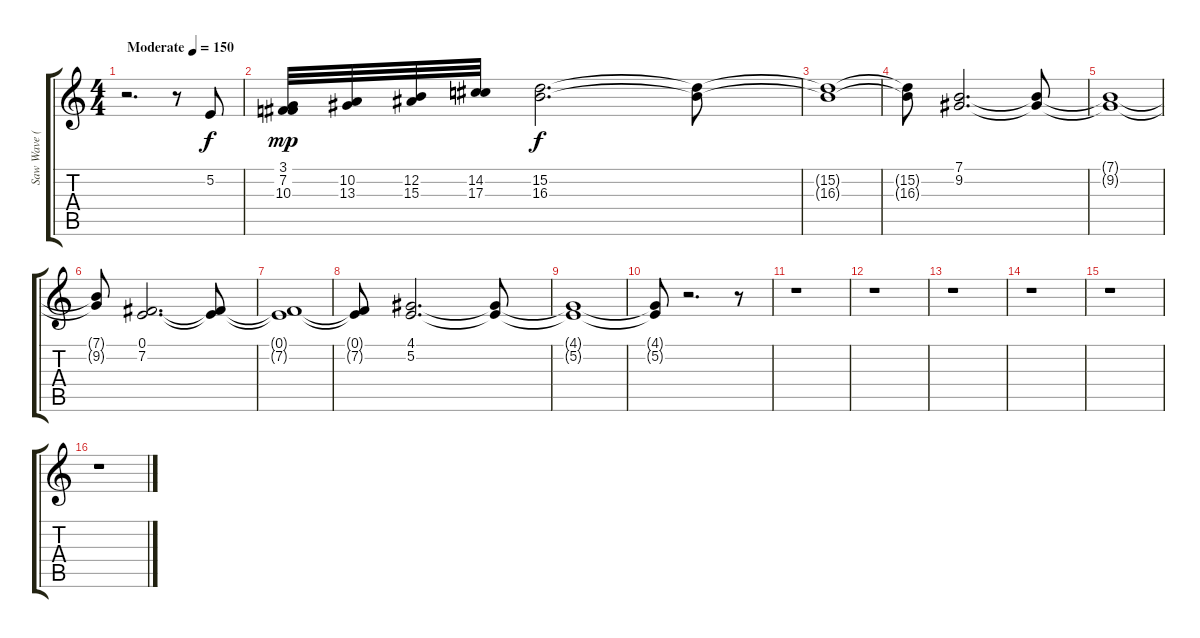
\track ("Saw Wave (echo)" "Saw Wave (") {instrument lead2sawtooth}
\staff {score tabs}
\tuning (E4 B3 G3 D3 A2 E2) {hide}
\ts (4 4)
\tempo (150 "Moderate")
\clef g2
\ks c
r.2{d dy f instrument lead2sawtooth} r.8 5.2.8{balance 4} |
(3.1 7.2 10.3).32{dy mp} (10.2 13.3).32 (12.2 15.3).32 (14.2 17.3).32 (15.2 16.3).2{d dy f} (15.2{t} 16.3{t}).8 |
(15.2{t} 16.3{t}).1 |
(15.2{t} 16.3{t}).8 (7.1 9.2).2{d} (7.1{t} 9.2{t}).8 |
(7.1{t} 9.2{t}).1 |
(7.1{t} 9.2{t}).8 (0.1 7.2).2{d} (0.1{t} 7.2{t}).8 |
(0.1{t} 7.2{t}).1 |
(0.1{t} 7.2{t}).8 (4.1 5.2).2{d} (4.1{t} 5.2{t}).8 |
(4.1{t} 5.2{t}).1 |
(4.1{t} 5.2{t}).8 r.2{d} r.8 |
r.1 |
r.1 |
r.1 |
r.1 |
r.1 |
r.1
